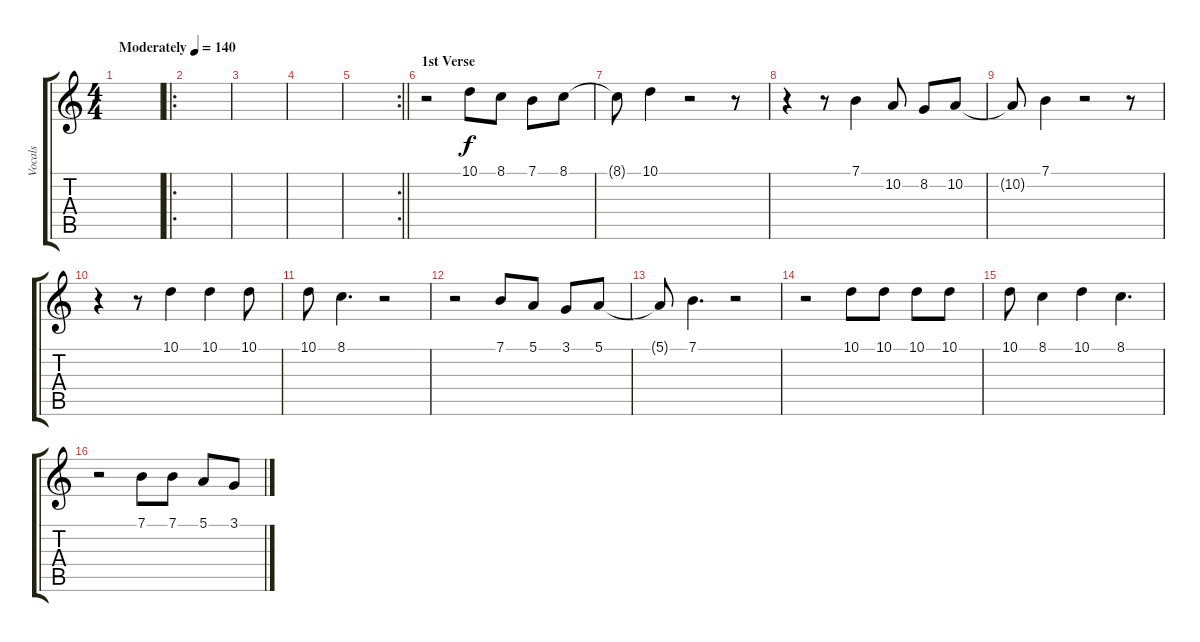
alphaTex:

\track ("Vocals" "Vocals") {instrument lead2sawtooth}
\staff {score tabs}
\tuning (E4 B3 G3 D3 A2 E2) {hide}
\ts (4 4)
\tempo (140 "Moderately")
\clef g2
\ks c
|
\ro
|
|
|
\rc 2
\barLineRight lightlight
|
\section ("" "1st Verse")
r.2 10.1.8 8.1.8 7.1.8 8.1.8 |
8.1{t}.8 10.1.4 r.2 r.8 |
r.4 r.8 7.1.4 10.2.8 8.2.8 10.2.8 |
10.2{t}.8 7.1.4 r.2 r.8 |
r.4 r.8 10.1.4 10.1.4 10.1.8 |
10.1.8 8.1.4{d} r.2 |
r.2 7.1.8 5.1.8 3.1.8 5.1.8 |
5.1{t}.8 7.1.4{d} r.2 |
r.2 10.1.8 10.1.8 10.1.8 10.1.8 |
10.1.8 8.1.4 10.1.4 8.1.4{d} |
r.2 7.1.8 7.1.8 5.1.8 3.1.8
